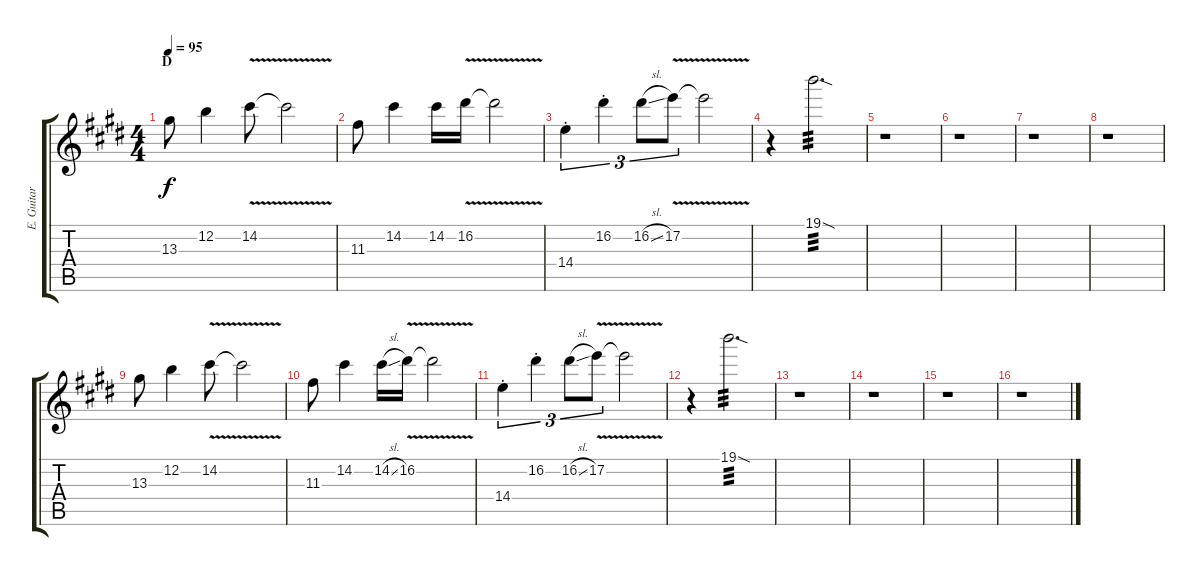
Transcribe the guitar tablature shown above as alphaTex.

\track ("E. Guitar III" "E. Guitar ") {instrument overdrivenguitar}
\staff {score tabs}
\tuning (E4 B3 G3 D3 A2 E2) {hide}
\ts (4 4)
\section ("" "D")
\tempo 95
\clef g2
\ks e
13.3.8{dy f} 12.2.4 14.2{v}.8 14.2{t}.2 |
11.3.8 14.2.4 14.2.16 16.2{v}.16 16.2{t}.2 |
14.4{st}.4{tu (3 2)} 16.2{st}.4{tu (3 2)} 16.2{sl}.8{tu (3 2)} 17.2{v}.8{tu (3 2)} 17.2{t}.2 |
r.4 19.1{sod}.2{d tp 3} |
r.1 |
r.1 |
r.1 |
r.1 |
13.3.8 12.2.4 14.2{v}.8 14.2{t}.2 |
11.3.8 14.2.4 14.2{sl}.16 16.2{v}.16 16.2{t}.2 |
14.4{st}.4{tu (3 2)} 16.2{st}.4{tu (3 2)} 16.2{sl}.8{tu (3 2)} 17.2{v}.8{tu (3 2)} 17.2{t}.2 |
r.4 19.1{sod}.2{d tp 3} |
r.1 |
r.1 |
r.1 |
r.1
